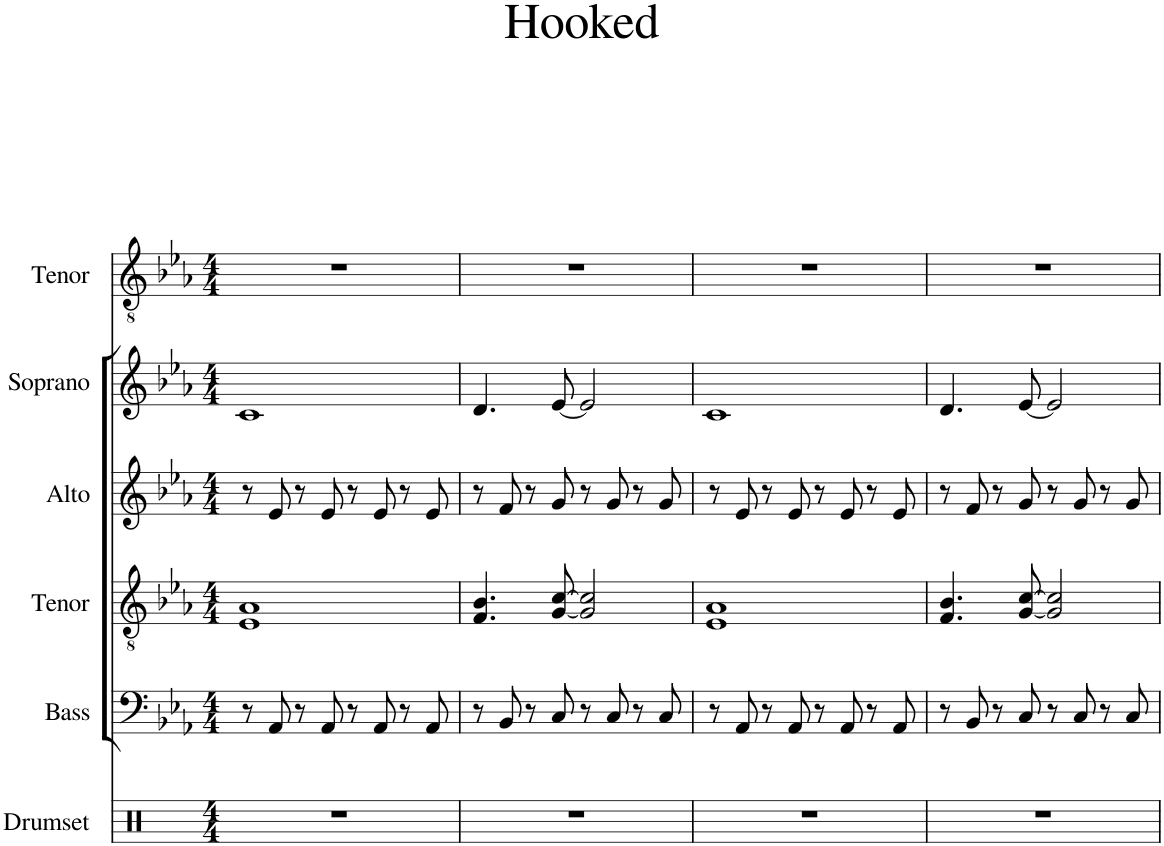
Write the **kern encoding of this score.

**kern	**kern	**kern	**kern	**kern	**kern
*part6	*part5	*part4	*part3	*part2	*part1
*staff6	*staff5	*staff4	*staff3	*staff2	*staff1
*I"Drumset	*I"Bass	*I"Tenor	*I"Alto	*I"Soprano	*I"Tenor
*I'Drs.	*I'B.	*I'T.	*I'A.	*I'S.	*I'T.
*clefX	*clefF4	*clefGv2	*clefG2	*clefG2	*clefGv2
*k[]	*k[b-e-a-]	*k[b-e-a-]	*k[b-e-a-]	*k[b-e-a-]	*k[b-e-a-]
*M4/4	*M4/4	*M4/4	*M4/4	*M4/4	*M4/4
=1	=1	=1	=1	=1	=1
1r	8r	1E- 1A-	8r	1c	1r
.	8AA-/	.	8e-/	.	.
.	8r	.	8r	.	.
.	8AA-/	.	8e-/	.	.
.	8r	.	8r	.	.
.	8AA-/	.	8e-/	.	.
.	8r	.	8r	.	.
.	8AA-/	.	8e-/	.	.
=2	=2	=2	=2	=2	=2
1r	8r	4.F/ 4.B-/	8r	4.d/	1r
.	8BB-/	.	8f/	.	.
.	8r	.	8r	.	.
.	8C/	[8G/ [8c/	8g/	[8e-/	.
.	8r	2G/] 2c/]	8r	2e-/]	.
.	8C/	.	8g/	.	.
.	8r	.	8r	.	.
.	8C/	.	8g/	.	.
=3	=3	=3	=3	=3	=3
1r	8r	1E- 1A-	8r	1c	1r
.	8AA-/	.	8e-/	.	.
.	8r	.	8r	.	.
.	8AA-/	.	8e-/	.	.
.	8r	.	8r	.	.
.	8AA-/	.	8e-/	.	.
.	8r	.	8r	.	.
.	8AA-/	.	8e-/	.	.
=4	=4	=4	=4	=4	=4
1r	8r	4.F/ 4.B-/	8r	4.d/	1r
.	8BB-/	.	8f/	.	.
.	8r	.	8r	.	.
.	8C/	[8G/ [8c/	8g/	[8e-/	.
.	8r	2G/] 2c/]	8r	2e-/]	.
.	8C/	.	8g/	.	.
.	8r	.	8r	.	.
.	8C/	.	8g/	.	.
=	=	=	=	=	=
*-	*-	*-	*-	*-	*-
